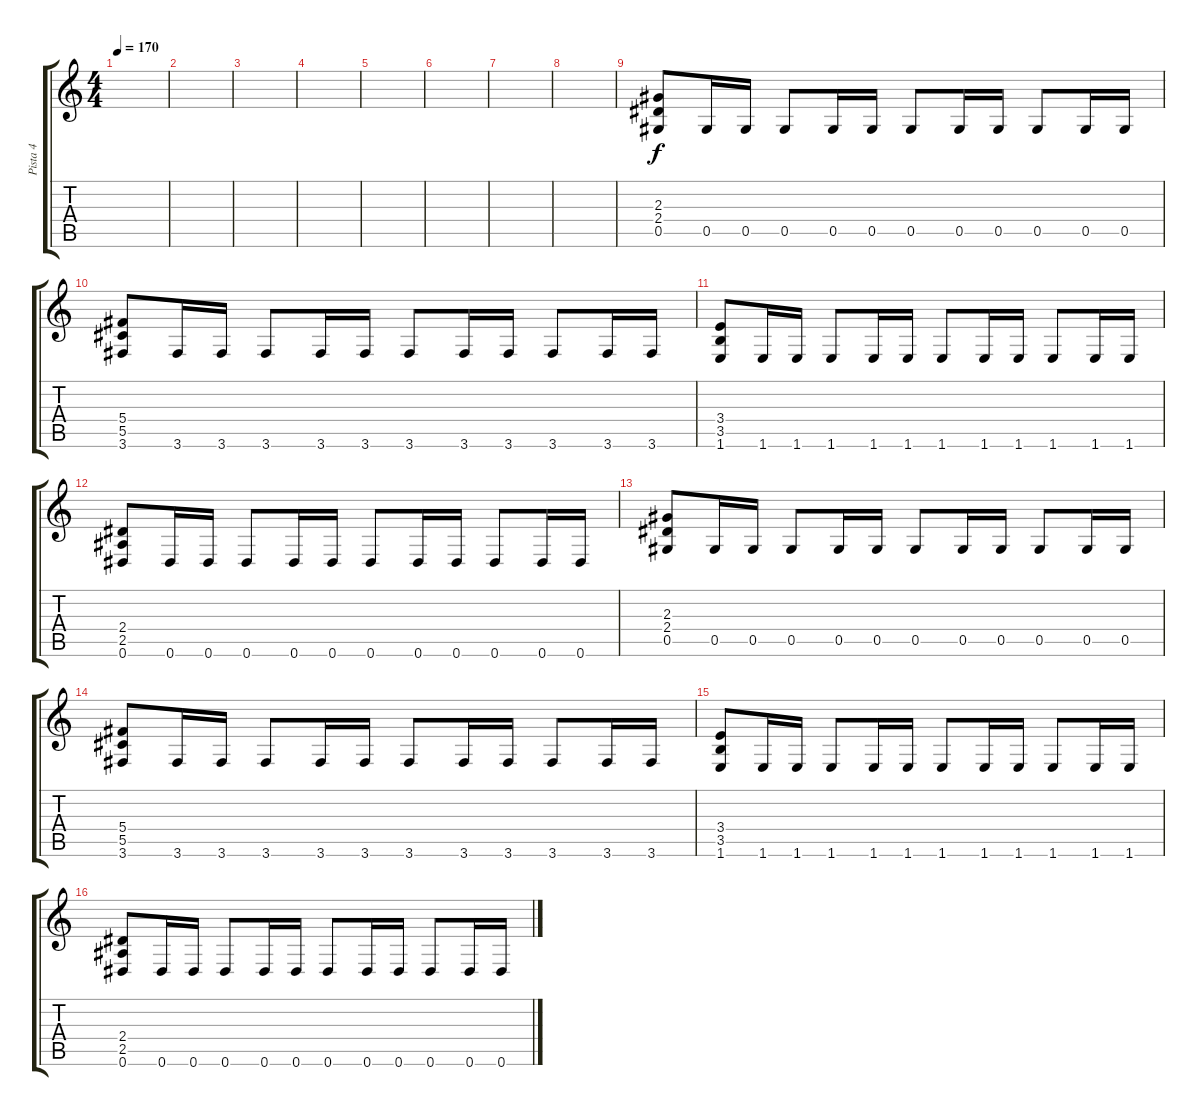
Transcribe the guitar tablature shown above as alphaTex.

\track ("Pista 4" "Pista 4") {instrument distortionguitar}
\staff {score tabs}
\tuning (Eb4 Bb3 Gb3 Db3 Ab2 Eb2) {hide}
\ts (4 4)
\tempo 170
\clef g2
\ks c
|
|
|
|
|
|
|
|
(2.3 2.4 0.5).8 0.5.16 0.5.16 0.5.8 0.5.16 0.5.16 0.5.8 0.5.16 0.5.16 0.5.8 0.5.16 0.5.16 |
(5.4 5.5 3.6).8 3.6.16 3.6.16 3.6.8 3.6.16 3.6.16 3.6.8 3.6.16 3.6.16 3.6.8 3.6.16 3.6.16 |
(3.4 3.5 1.6).8 1.6.16 1.6.16 1.6.8 1.6.16 1.6.16 1.6.8 1.6.16 1.6.16 1.6.8 1.6.16 1.6.16 |
(2.4 2.5 0.6).8 0.6.16 0.6.16 0.6.8 0.6.16 0.6.16 0.6.8 0.6.16 0.6.16 0.6.8 0.6.16 0.6.16 |
(2.3 2.4 0.5).8 0.5.16 0.5.16 0.5.8 0.5.16 0.5.16 0.5.8 0.5.16 0.5.16 0.5.8 0.5.16 0.5.16 |
(5.4 5.5 3.6).8 3.6.16 3.6.16 3.6.8 3.6.16 3.6.16 3.6.8 3.6.16 3.6.16 3.6.8 3.6.16 3.6.16 |
(3.4 3.5 1.6).8 1.6.16 1.6.16 1.6.8 1.6.16 1.6.16 1.6.8 1.6.16 1.6.16 1.6.8 1.6.16 1.6.16 |
(2.4 2.5 0.6).8 0.6.16 0.6.16 0.6.8 0.6.16 0.6.16 0.6.8 0.6.16 0.6.16 0.6.8 0.6.16 0.6.16
